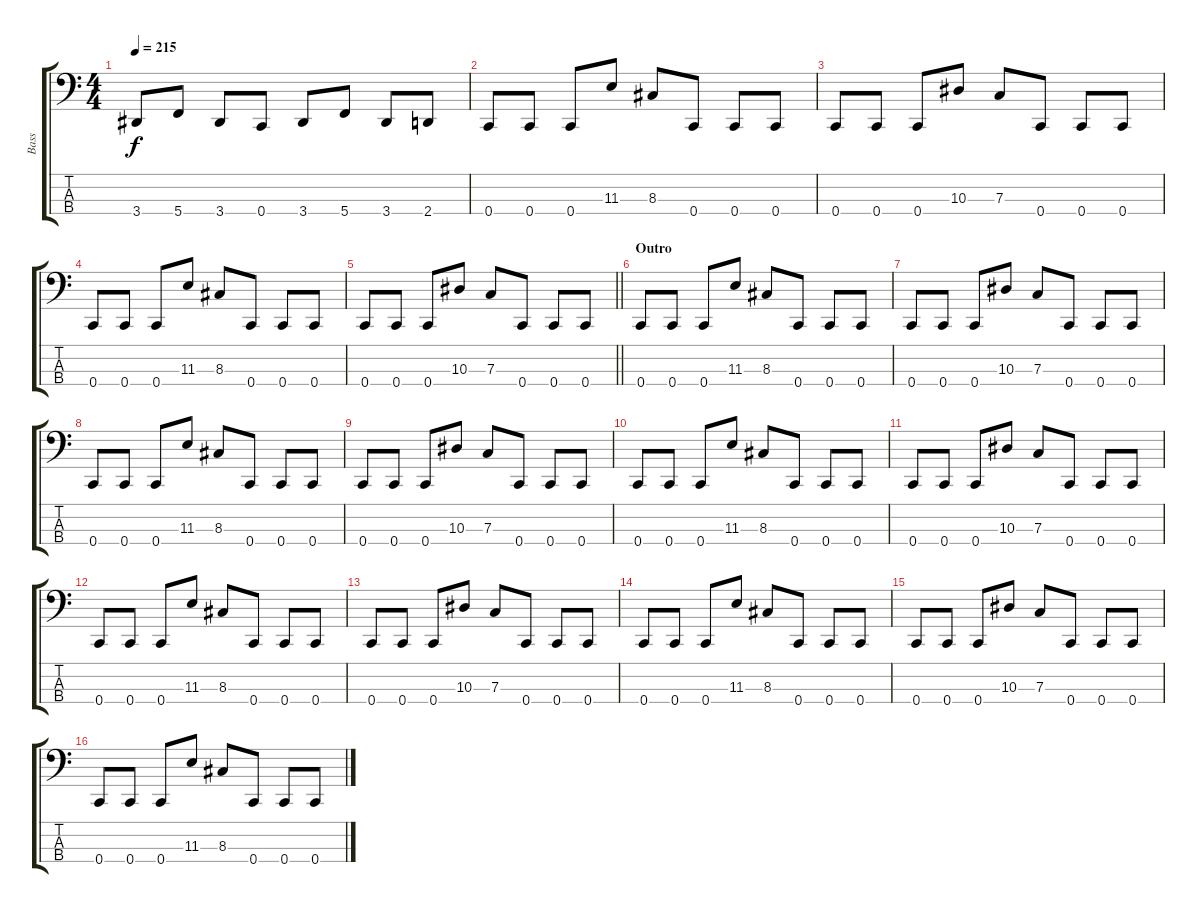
\track ("Bass" "Bass") {instrument electricbassfinger}
\staff {score tabs}
\tuning (Eb2 Bb1 F1 C1) {hide}
\ts (4 4)
\tempo 215
\clef f4
\ks c
3.4.8{dy f} 5.4.8 3.4.8 0.4.8 3.4.8 5.4.8 3.4.8 2.4.8 |
0.4.8 0.4.8 0.4.8 11.3.8 8.3.8 0.4.8 0.4.8 0.4.8 |
0.4.8 0.4.8 0.4.8 10.3.8 7.3.8 0.4.8 0.4.8 0.4.8 |
0.4.8 0.4.8 0.4.8 11.3.8 8.3.8 0.4.8 0.4.8 0.4.8 |
\barLineRight lightlight
0.4.8 0.4.8 0.4.8 10.3.8 7.3.8 0.4.8 0.4.8 0.4.8 |
\section ("" "Outro")
0.4.8 0.4.8 0.4.8 11.3.8 8.3.8 0.4.8 0.4.8 0.4.8 |
0.4.8 0.4.8 0.4.8 10.3.8 7.3.8 0.4.8 0.4.8 0.4.8 |
0.4.8 0.4.8 0.4.8 11.3.8 8.3.8 0.4.8 0.4.8 0.4.8 |
0.4.8 0.4.8 0.4.8 10.3.8 7.3.8 0.4.8 0.4.8 0.4.8 |
0.4.8 0.4.8 0.4.8 11.3.8 8.3.8 0.4.8 0.4.8 0.4.8 |
0.4.8 0.4.8 0.4.8 10.3.8 7.3.8 0.4.8 0.4.8 0.4.8 |
0.4.8 0.4.8 0.4.8 11.3.8 8.3.8 0.4.8 0.4.8 0.4.8 |
0.4.8 0.4.8 0.4.8 10.3.8 7.3.8 0.4.8 0.4.8 0.4.8 |
0.4.8 0.4.8 0.4.8 11.3.8 8.3.8 0.4.8 0.4.8 0.4.8 |
0.4.8 0.4.8 0.4.8 10.3.8 7.3.8 0.4.8 0.4.8 0.4.8 |
0.4.8 0.4.8 0.4.8 11.3.8 8.3.8 0.4.8 0.4.8 0.4.8
